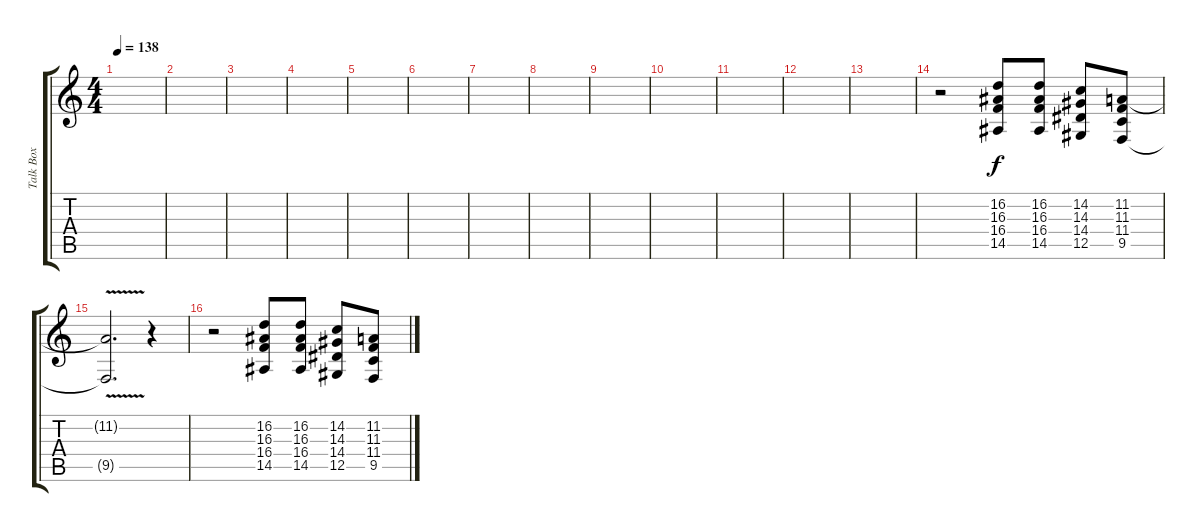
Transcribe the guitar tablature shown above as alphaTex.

\track ("Talk Box" "Talk Box") {instrument synthvoice}
\staff {score tabs}
\tuning (Eb4 Bb3 Gb3 Db3 Ab2 Eb2) {hide}
\ts (4 4)
\tempo 138
\clef g2
\ks c
|
|
|
|
|
|
|
|
|
|
|
|
|
r.2 (16.2 16.3 16.4 14.5).8 (16.2 16.3 16.4 14.5).8 (14.2 14.3 14.4 12.5).8 (11.2 11.3 11.4 9.5).8 |
(11.2{v t} 9.5{v t}).2{d} r.4 |
r.2 (16.2 16.3 16.4 14.5).8 (16.2 16.3 16.4 14.5).8 (14.2 14.3 14.4 12.5).8 (11.2 11.3 11.4 9.5).8
